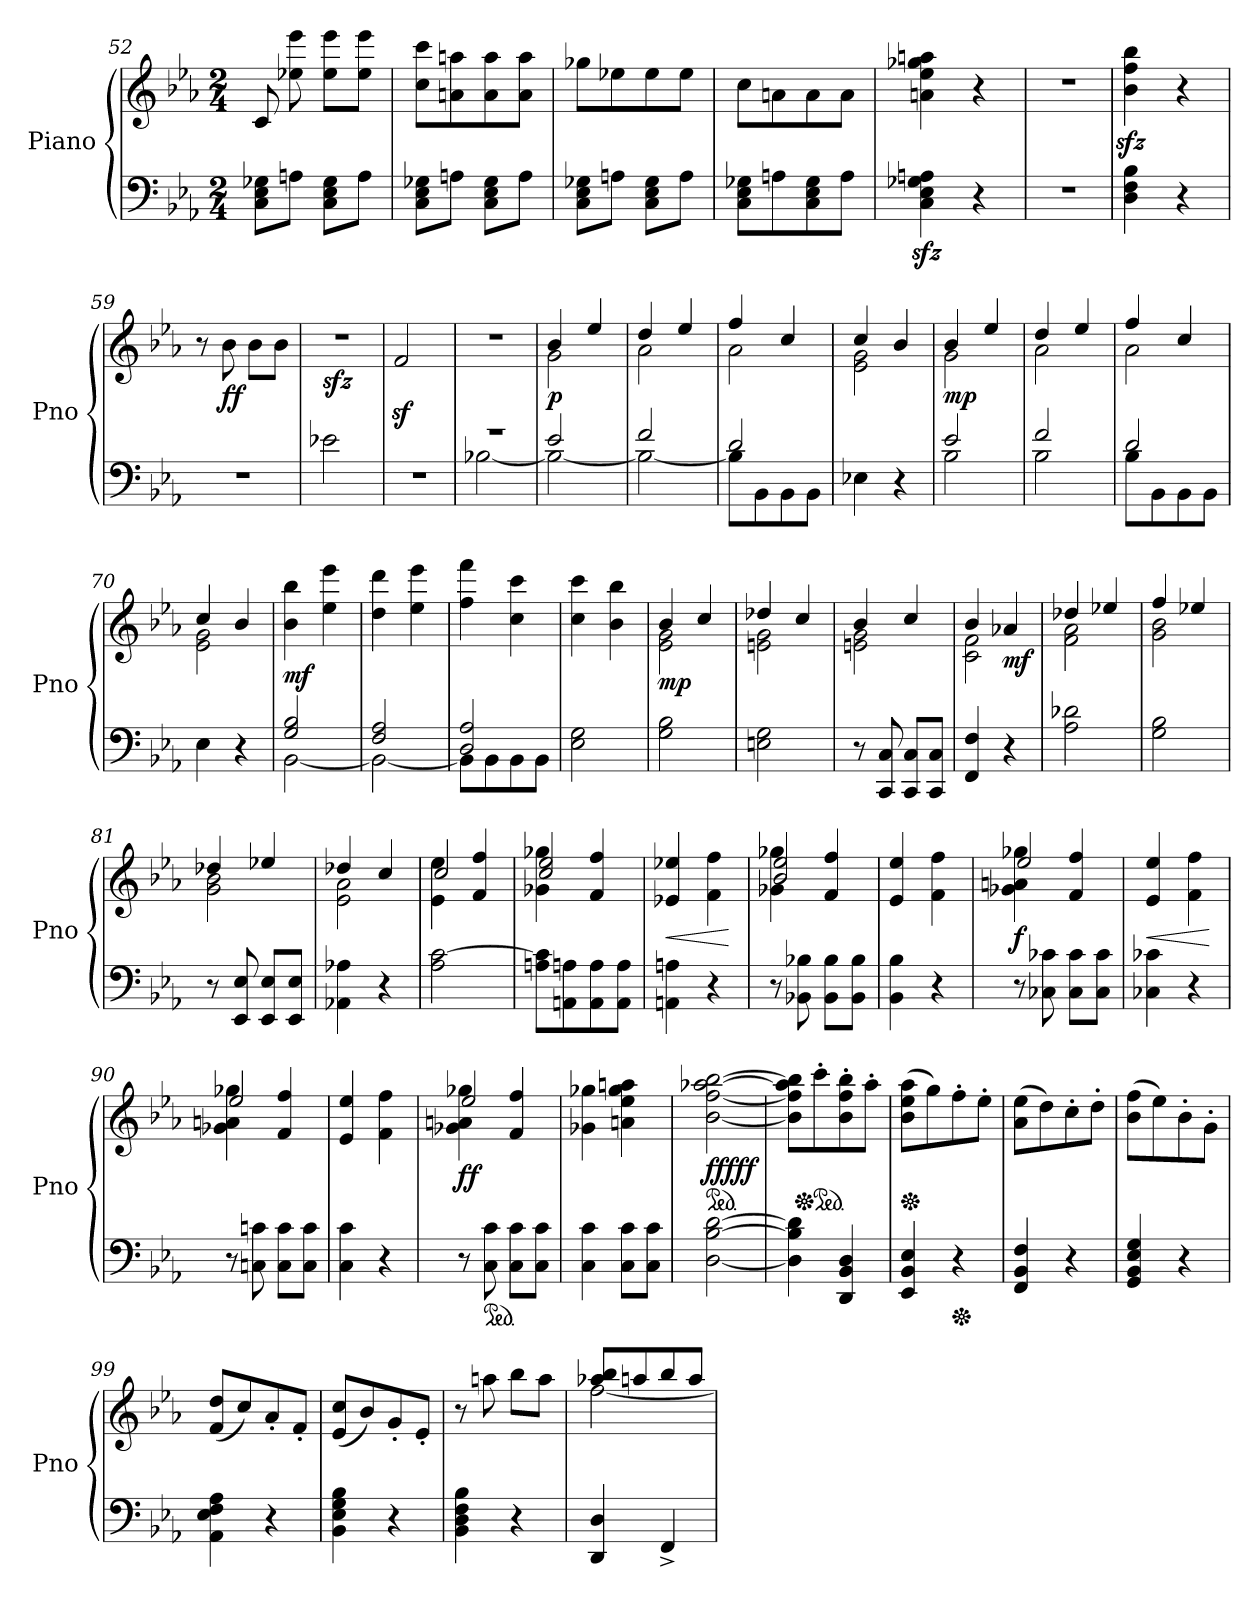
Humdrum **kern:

**kern	**kern	**dynam
*part1	*part1	*part1
*staff2	*staff1	*staff1/2
*I"Piano	*	*
*I'Pno	*	*
*clefF4	*clefG2	*
*k[b-e-a-]	*k[b-e-a-]	*
*M2/4	*M2/4	*
=52	=52	=52
8C\ 8E-\ 8G-X\L	8c/	.
8An\J	8ee-X\ 8eee-\	.
8C\ 8E-\ 8G-\L	8ee-\ 8eee-\L	.
8A\J	8ee-\ 8eee-\J	.
=53	=53	=53
8C\ 8E-\ 8G-X\L	8cc\ 8ccc\L	.
8An\J	8an\ 8aan\	.
8C\ 8E-\ 8G-\L	8a\ 8aa\	.
8A\J	8a\ 8aa\J	.
=54	=54	=54
8C\ 8E-\ 8G-X\L	8gg-X\L	.
8An\J	8ee-X\	.
8C\ 8E-\ 8G-\L	8ee-\	.
8A\J	8ee-\J	.
!!LO:PB:g=z
=55	=55	=55
8C\ 8E-\ 8G-X\L	8cc\L	.
8An\	8an\	.
8C\ 8E-\ 8G-\	8a\	.
8A\J	8a\J	.
=56	=56	=56
4C\zz> 4E-\zz> 4G-X\zz> 4An\zz>	4an\ 4ee-\ 4gg-X\ 4aan\	.
4r	4r	.
=57	=57	=57
2r	2r	.
=58	=58	=58
4D\ 4F\ 4B-\	4b-\zz< 4ff\zz< 4bb-\zz<	.
4r	4r	.
=59	=59	=59
2r	8r	.
!	!	!LO:DY:b
.	8b-\	ff
.	8b-\L	.
.	8b-\J	.
=60	=60	=60
!	!	!LO:DY:b
2e-X\	2r	sfz
!!LO:LB:g=z
=61	=61	=61
2r	2fz</	.
=62	=62	=62
*^	*	*
2r	[2B-X\	2r	.
=63	=63	=63	=63
*	*	*^	*
!	!	!	!	!LO:DY:b
2e-/	2B-\_	4b-/	2g\	p
.	.	4ee-/	.	.
=64	=64	=64	=64	=64
2f/	2B-\_	4dd/	2a-\	.
.	.	4ee-/	.	.
=65	=65	=65	=65	=65
2d/	8B-\L]	4ff/	2a-\	.
.	8BB-\	.	.	.
.	8BB-\	4cc/	.	.
.	8BB-\J	.	.	.
*v	*v	*	*	*
=66	=66	=66	=66
4E-X\	4cc/	2e-\ 2g\	.
4r	4b-/	.	.
=67	=67	=67	=67
*^	*	*	*
!	!	!	!	!LO:DY:b
2e-/	2B-\	4b-/	2g\	mp
.	.	4ee-/	.	.
!!LO:LB:g=z	!!
=68	=68	=68	=68	=68
2f/	2B-\	4dd/	2a-\	.
.	.	4ee-/	.	.
=69	=69	=69	=69	=69
2d/	8B-\L	4ff/	2a-\	.
.	8BB-\	.	.	.
.	8BB-\	4cc/	.	.
.	8BB-\J	.	.	.
*v	*v	*	*	*
=70	=70	=70	=70
4E-\	4cc/	2e-\ 2g\	.
4r	4b-/	.	.
*	*v	*v	*
=71	=71	=71
*^	*	*
!	!	!	!LO:DY:b
2G/ 2B-/	[2BB-\	4b-\ 4bb-\	mf
.	.	4ee-\ 4eee-\	.
=72	=72	=72	=72
2F/ 2A-/	2BB-\_	4dd\ 4ddd\	.
.	.	4ee-\ 4eee-\	.
=73	=73	=73	=73
2D/ 2A-/	8BB-\L]	4ff\ 4fff\	.
.	8BB-\	.	.
.	8BB-\	4cc\ 4ccc\	.
.	8BB-\J	.	.
*v	*v	*	*
=74	=74	=74
2E-\ 2G\	4cc\ 4ccc\	.
.	4b-\ 4bb-\	.
!!LO:LB:g=z
=75	=75	=75
*	*^	*
!	!	!	!LO:DY:b
2G\ 2B-\	4b-/	2e-\ 2g\	mp
.	4cc/	.	.
=76	=76	=76	=76
2En\ 2G\	4dd-X/	2en\ 2g\	.
.	4cc/	.	.
=77	=77	=77	=77
8r	4b-/	2en\ 2g\	.
8CC/ 8C/	.	.	.
8CC/ 8C/L	4cc/	.	.
8CC/ 8C/J	.	.	.
=78	=78	=78	=78
4FF/ 4F/	4b-/	2c\ 2f\	.
!	!	!	!LO:DY:b
4r	4a-X/	.	mf
=79	=79	=79	=79
2A-\ 2d-X\	4dd-X/	2f\ 2a-\	.
.	4ee-X/	.	.
=80	=80	=80	=80
2G\ 2B-\	4ff/	2g\ 2b-\	.
.	4ee-X/	.	.
=81	=81	=81	=81
8r	4dd-X/	2g\ 2b-\	.
8EE-/ 8E-/	.	.	.
8EE-/ 8E-/L	4ee-X/	.	.
8EE-/ 8E-/J	.	.	.
!!LO:LB:g=z	!!
=82	=82	=82	=82
4AA-X\ 4A-X\	4dd-X/	2e-\ 2a-\	.
4r	4cc/	.	.
=83	=83	=83	=83
2A-\ [2c\	4e-\ 4ee-\	2cc/	.
.	4f/ 4ff/	.	.
=84	=84	=84	=84
8An\ 8c\]L	4g-X\ 4gg-X\	2cc/ 2ee-/	.
8AAn\ 8An\	.	.	.
8AA\ 8A\	4f/ 4ff/	.	.
8AA\ 8A\J	.	.	.
*	*v	*v	*
=85	=85	=85
!	!	!LO:HP:b
4AAn\ 4An\	4e-X/ 4ee-X/	<
4r	4f\ 4ff\	.
.	.	[
=86	=86	=86
*	*^	*
8r	4g-X\ 4gg-X\	2b-/ 2ee-/	.
8BB-X\ 8B-X\	.	.	.
8BB-\ 8B-\L	4f/ 4ff/	.	.
8BB-\ 8B-\J	.	.	.
*	*v	*v	*
=87	=87	=87
4BB-\ 4B-\	4e-/ 4ee-/	.
4r	4f\ 4ff\	.
=88	=88	=88
*	*^	*
!	!	!	!LO:DY:b
8r	4g-X\ 4an\ 4gg-X\	2ee-/	f
8C-X\ 8c-X\	.	.	.
8C-\ 8c-\L	4f/ 4ff/	.	.
8C-\ 8c-\J	.	.	.
*	*v	*v	*
!!LO:PB:g=z
=89	=89	=89
!	!	!LO:HP:b
4C-X\ 4c-X\	4e-/ 4ee-/	<
4r	4f\ 4ff\	.
.	.	[
=90	=90	=90
*	*^	*
8r	4g-X\ 4an\ 4gg-X\	2ee-/	.
8Cn\ 8cn\	.	.	.
8C\ 8c\L	4f/ 4ff/	.	.
8C\ 8c\J	.	.	.
*	*v	*v	*
=91	=91	=91
4C\ 4c\	4e-/ 4ee-/	.
4r	4f\ 4ff\	.
=92	=92	=92
*	*^	*
!	!	!	!LO:DY:b
8r	4g-X\ 4an\ 4gg-X\	2ee-/	ff
*ped	*	*	*
8C\ 8c\	.	.	.
8C\ 8c\L	4f/ 4ff/	.	.
8C\ 8c\J	.	.	.
*	*v	*v	*
=93	=93	=93
4C\ 4c\	4g-X\ 4gg-X\	.
8C\ 8c\L	4an\ 4ee-\ 4gg-\ 4aan\	.
8C\ 8c\J	.	.
=94	=94	=94
*	*ped	*
!	!	!LO:DY:b
!	!	!LO:DY:n=1:b
[2D\ [2B-\ [2d\	[2b-\ [2ff\ [2aa-X\ [2bb-\	fff ff
=95	=95	=95
4D\] 4B-\] 4d\]	8b-\] 8ff\] 8aa-\] 8bb-\]L	.
*	*Xped	*
*	*ped	*
.	8ccc'\	.
4DD/ 4BB-/ 4D/	8b-\' 8ff\' 8bb-\'	.
.	8aa-'\J	.
!!LO:LB:g=z
=96	=96	=96
*	*Xped	*
4EE-/ 4BB-/ 4E-/	(>8b-\ 8ee-\ 8aa-\L	.
.	8gg\)	.
*Xped	*	*
4r	8ff'\	.
.	8ee-'\J	.
=97	=97	=97
4FF/ 4BB-/ 4F/	(>8a-\ 8ee-\L	.
.	8dd\)	.
4r	8cc'\	.
.	8dd'\J	.
=98	=98	=98
4GG/ 4BB-/ 4E-/ 4G/	(>8b-\ 8ff\L	.
.	8ee-\)	.
4r	8b-'\	.
.	8g'\J	.
=99	=99	=99
4AA-\ 4E-\ 4F\ 4A-\	(<8f/ 8dd/L	.
.	8cc/)	.
4r	8a-'/	.
.	8f'/J	.
=100	=100	=100
4BB-\ 4E-\ 4G\ 4B-\	(<8e-/ 8cc/L	.
.	8b-/)	.
4r	8g'/	.
.	8e-'/J	.
=101	=101	=101
4BB-\ 4D\ 4F\ 4B-\	8r	.
.	8aan\	.
4r	8bb-\L	.
.	8aa\J	.
=102	=102	=102
*	*^	*
4DD/ 4D/	8aa-X/ 8bb-/L	[2ff\	.
.	8aan/	.	.
4FF^/	8bb-/	.	.
.	8aa/J	.	.
*	*v	*v	*
=	=	=
*-	*-	*-
